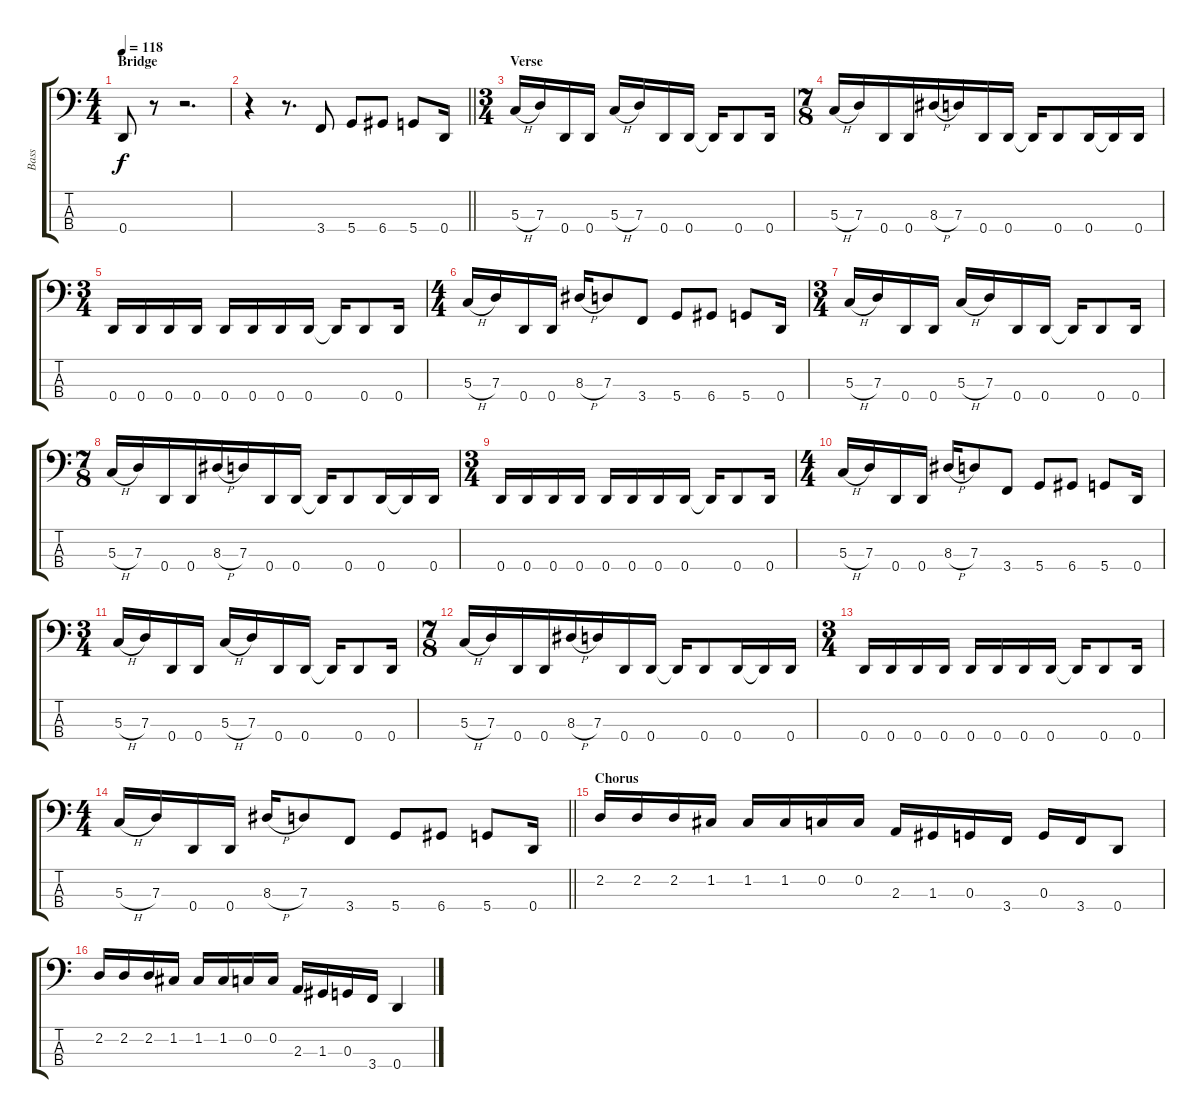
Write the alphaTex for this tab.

\track ("Bass" "Bass") {instrument electricbasspick}
\staff {score tabs}
\tuning (F2 C2 G1 D1) {hide}
\ts (4 4)
\section ("" "Bridge")
\tempo 118
\clef f4
\ks aminor
0.4.8{dy f} r.8 r.2{d} |
\barLineRight lightlight
r.4 r.8{d} 3.4.8 5.4.8 6.4.8 5.4.8 0.4.16 |
\ts (3 4)
\section ("" "Verse")
5.3{h}.16 7.3.16 0.4.16 0.4.16 5.3{h}.16 7.3.16 0.4.16 0.4.16 0.4{t}.16 0.4.8 0.4.16 |
\ts (7 8)
5.3{h}.16 7.3.16 0.4.16 0.4.16 8.3{h}.16 7.3.16 0.4.16 0.4.16 0.4{t}.16 0.4.8 0.4.16 0.4{t}.16 0.4.16 |
\ts (3 4)
0.4.16 0.4.16 0.4.16 0.4.16 0.4.16 0.4.16 0.4.16 0.4.16 0.4{t}.16 0.4.8 0.4.16 |
\ts (4 4)
5.3{h}.16 7.3.16 0.4.16 0.4.16 8.3{h}.16 7.3.8 3.4.8 5.4.8 6.4.8 5.4.8 0.4.16 |
\ts (3 4)
5.3{h}.16 7.3.16 0.4.16 0.4.16 5.3{h}.16 7.3.16 0.4.16 0.4.16 0.4{t}.16 0.4.8 0.4.16 |
\ts (7 8)
5.3{h}.16 7.3.16 0.4.16 0.4.16 8.3{h}.16 7.3.16 0.4.16 0.4.16 0.4{t}.16 0.4.8 0.4.16 0.4{t}.16 0.4.16 |
\ts (3 4)
0.4.16 0.4.16 0.4.16 0.4.16 0.4.16 0.4.16 0.4.16 0.4.16 0.4{t}.16 0.4.8 0.4.16 |
\ts (4 4)
5.3{h}.16 7.3.16 0.4.16 0.4.16 8.3{h}.16 7.3.8 3.4.8 5.4.8 6.4.8 5.4.8 0.4.16 |
\ts (3 4)
5.3{h}.16 7.3.16 0.4.16 0.4.16 5.3{h}.16 7.3.16 0.4.16 0.4.16 0.4{t}.16 0.4.8 0.4.16 |
\ts (7 8)
5.3{h}.16 7.3.16 0.4.16 0.4.16 8.3{h}.16 7.3.16 0.4.16 0.4.16 0.4{t}.16 0.4.8 0.4.16 0.4{t}.16 0.4.16 |
\ts (3 4)
0.4.16 0.4.16 0.4.16 0.4.16 0.4.16 0.4.16 0.4.16 0.4.16 0.4{t}.16 0.4.8 0.4.16 |
\ts (4 4)
\barLineRight lightlight
5.3{h}.16 7.3.16 0.4.16 0.4.16 8.3{h}.16 7.3.8 3.4.8 5.4.8 6.4.8 5.4.8 0.4.16 |
\section ("" "Chorus")
2.2.16 2.2.16 2.2.16 1.2.16 1.2.16 1.2.16 0.2.16 0.2.16 2.3.16 1.3.16 0.3.16 3.4.16 0.3.16 3.4.16 0.4.8 |
2.2.16 2.2.16 2.2.16 1.2.16 1.2.16 1.2.16 0.2.16 0.2.16 2.3.16 1.3.16 0.3.16 3.4.16 0.4.4
